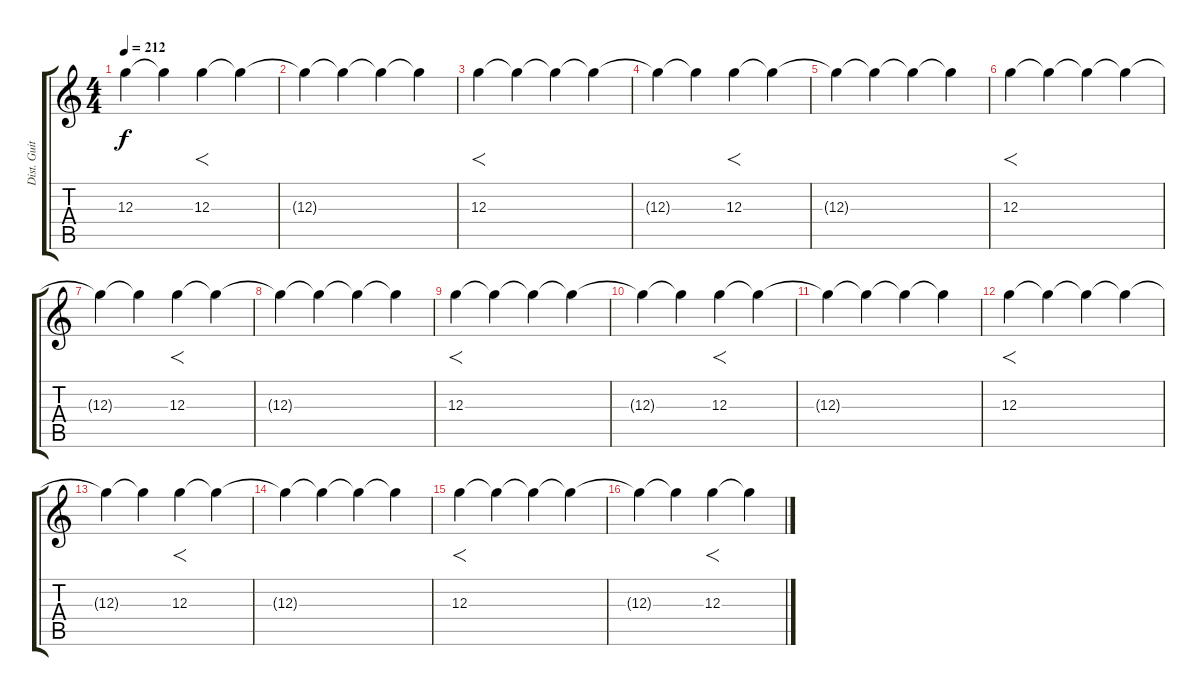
\track ("Dist. Guitar2" "Dist. Guit") {instrument overdrivenguitar}
\staff {score tabs}
\tuning (E4 B3 G3 D3 A2 E2) {hide}
\ts (4 4)
\tempo 212
\clef g2
\ks c
12.3{t}.4{dy f} 12.3{t}.4 12.3.4{f} 12.3{t}.4 |
12.3{t}.4 12.3{t}.4 12.3{t}.4 12.3{t}.4 |
12.3.4{f} 12.3{t}.4 12.3{t}.4 12.3{t}.4 |
12.3{t}.4 12.3{t}.4 12.3.4{f} 12.3{t}.4 |
12.3{t}.4 12.3{t}.4 12.3{t}.4 12.3{t}.4 |
12.3.4{f} 12.3{t}.4 12.3{t}.4 12.3{t}.4 |
12.3{t}.4 12.3{t}.4 12.3.4{f} 12.3{t}.4 |
12.3{t}.4 12.3{t}.4 12.3{t}.4 12.3{t}.4 |
12.3.4{f} 12.3{t}.4 12.3{t}.4 12.3{t}.4 |
12.3{t}.4 12.3{t}.4 12.3.4{f} 12.3{t}.4 |
12.3{t}.4 12.3{t}.4 12.3{t}.4 12.3{t}.4 |
12.3.4{f} 12.3{t}.4 12.3{t}.4 12.3{t}.4 |
12.3{t}.4 12.3{t}.4 12.3.4{f} 12.3{t}.4 |
12.3{t}.4 12.3{t}.4 12.3{t}.4 12.3{t}.4 |
12.3.4{f} 12.3{t}.4 12.3{t}.4 12.3{t}.4 |
12.3{t}.4 12.3{t}.4 12.3.4{f} 12.3{t}.4
